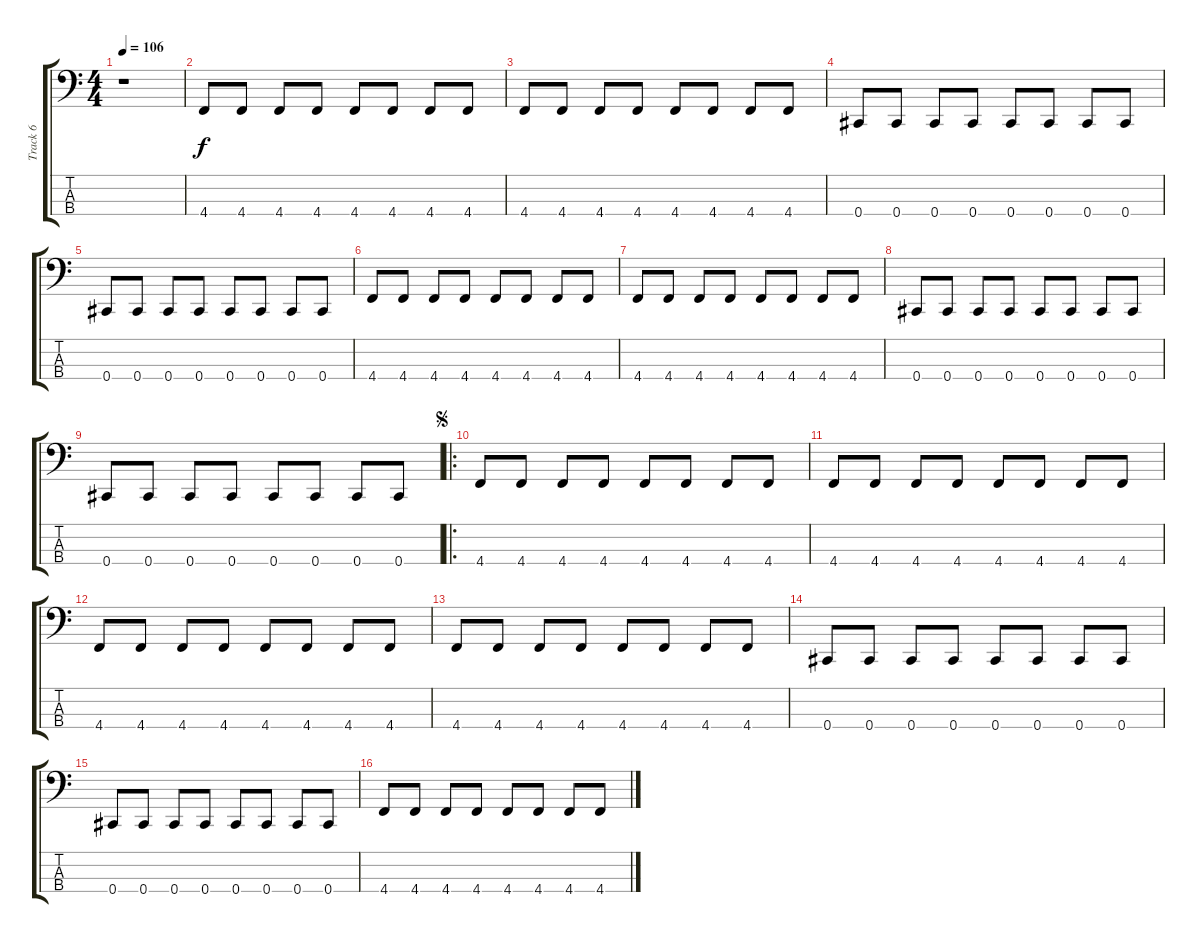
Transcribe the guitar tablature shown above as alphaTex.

\track ("Track 6" "Track 6") {instrument electricbassfinger}
\staff {score tabs}
\tuning (Gb2 Db2 Ab1 Db1) {hide}
\ts (4 4)
\tempo 106
\clef f4
\ks c
r.1{dy f instrument electricbassfinger} |
4.4.8 4.4.8 4.4.8 4.4.8 4.4.8 4.4.8 4.4.8 4.4.8 |
4.4.8 4.4.8 4.4.8 4.4.8 4.4.8 4.4.8 4.4.8 4.4.8 |
0.4.8 0.4.8 0.4.8 0.4.8 0.4.8 0.4.8 0.4.8 0.4.8 |
0.4.8 0.4.8 0.4.8 0.4.8 0.4.8 0.4.8 0.4.8 0.4.8 |
4.4.8 4.4.8 4.4.8 4.4.8 4.4.8 4.4.8 4.4.8 4.4.8 |
4.4.8 4.4.8 4.4.8 4.4.8 4.4.8 4.4.8 4.4.8 4.4.8 |
0.4.8 0.4.8 0.4.8 0.4.8 0.4.8 0.4.8 0.4.8 0.4.8 |
0.4.8 0.4.8 0.4.8 0.4.8 0.4.8 0.4.8 0.4.8 0.4.8 |
\ro
\jump segno
4.4.8 4.4.8 4.4.8 4.4.8 4.4.8 4.4.8 4.4.8 4.4.8 |
4.4.8 4.4.8 4.4.8 4.4.8 4.4.8 4.4.8 4.4.8 4.4.8 |
4.4.8 4.4.8 4.4.8 4.4.8 4.4.8 4.4.8 4.4.8 4.4.8 |
4.4.8 4.4.8 4.4.8 4.4.8 4.4.8 4.4.8 4.4.8 4.4.8 |
0.4.8 0.4.8 0.4.8 0.4.8 0.4.8 0.4.8 0.4.8 0.4.8 |
0.4.8 0.4.8 0.4.8 0.4.8 0.4.8 0.4.8 0.4.8 0.4.8 |
4.4.8 4.4.8 4.4.8 4.4.8 4.4.8 4.4.8 4.4.8 4.4.8
